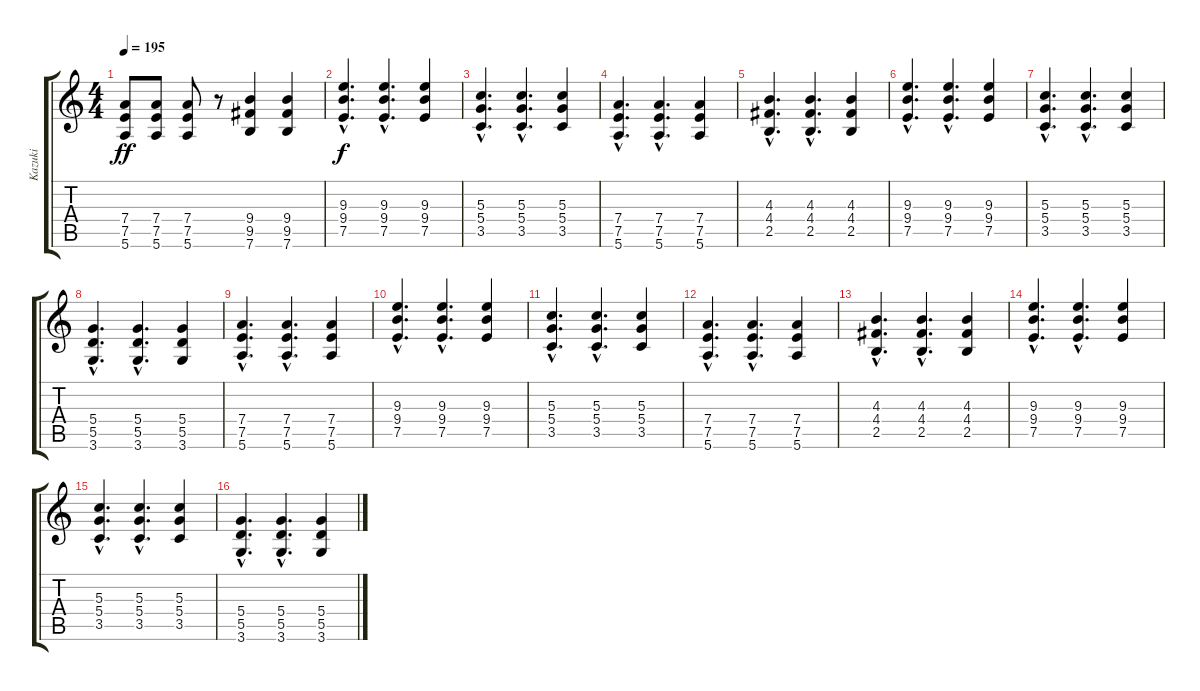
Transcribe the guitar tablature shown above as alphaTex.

\track ("Kazuki" "Kazuki") {instrument distortionguitar}
\staff {score tabs}
\tuning (E4 B3 G3 D3 A2 E2) {hide}
\ts (4 4)
\tempo 195
\clef g2
\ks c
(7.4 7.5 5.6).8{dy ff} (7.4 7.5 5.6).8 (7.4 7.5 5.6).8 r.8 (9.4 9.5 7.6).4 (9.4 9.5 7.6).4 |
(9.3{hac} 9.4{hac} 7.5{hac}).4{d dy f} (9.3{hac} 9.4{hac} 7.5{hac}).4{d} (9.3 9.4 7.5).4 |
(5.3{hac} 5.4{hac} 3.5{hac}).4{d} (5.3{hac} 5.4{hac} 3.5{hac}).4{d} (5.3 5.4 3.5).4 |
(7.4{hac} 7.5{hac} 5.6{hac}).4{d} (7.4{hac} 7.5{hac} 5.6{hac}).4{d} (7.4 7.5 5.6).4 |
(4.3{hac} 4.4{hac} 2.5{hac}).4{d} (4.3{hac} 4.4{hac} 2.5{hac}).4{d} (4.3 4.4 2.5).4 |
(9.3{hac} 9.4{hac} 7.5{hac}).4{d} (9.3{hac} 9.4{hac} 7.5{hac}).4{d} (9.3 9.4 7.5).4 |
(5.3{hac} 5.4{hac} 3.5{hac}).4{d} (5.3{hac} 5.4{hac} 3.5{hac}).4{d} (5.3 5.4 3.5).4 |
(5.4{hac} 5.5{hac} 3.6{hac}).4{d} (5.4{hac} 5.5{hac} 3.6{hac}).4{d} (5.4 5.5 3.6).4 |
(7.4{hac} 7.5{hac} 5.6{hac}).4{d} (7.4{hac} 7.5{hac} 5.6{hac}).4{d} (7.4 7.5 5.6).4 |
(9.3{hac} 9.4{hac} 7.5{hac}).4{d} (9.3{hac} 9.4{hac} 7.5{hac}).4{d} (9.3 9.4 7.5).4 |
(5.3{hac} 5.4{hac} 3.5{hac}).4{d} (5.3{hac} 5.4{hac} 3.5{hac}).4{d} (5.3 5.4 3.5).4 |
(7.4{hac} 7.5{hac} 5.6{hac}).4{d} (7.4{hac} 7.5{hac} 5.6{hac}).4{d} (7.4 7.5 5.6).4 |
(4.3{hac} 4.4{hac} 2.5{hac}).4{d} (4.3{hac} 4.4{hac} 2.5{hac}).4{d} (4.3 4.4 2.5).4 |
(9.3{hac} 9.4{hac} 7.5{hac}).4{d} (9.3{hac} 9.4{hac} 7.5{hac}).4{d} (9.3 9.4 7.5).4 |
(5.3{hac} 5.4{hac} 3.5{hac}).4{d} (5.3{hac} 5.4{hac} 3.5{hac}).4{d} (5.3 5.4 3.5).4 |
(5.4{hac} 5.5{hac} 3.6{hac}).4{d} (5.4{hac} 5.5{hac} 3.6{hac}).4{d} (5.4 5.5 3.6).4
